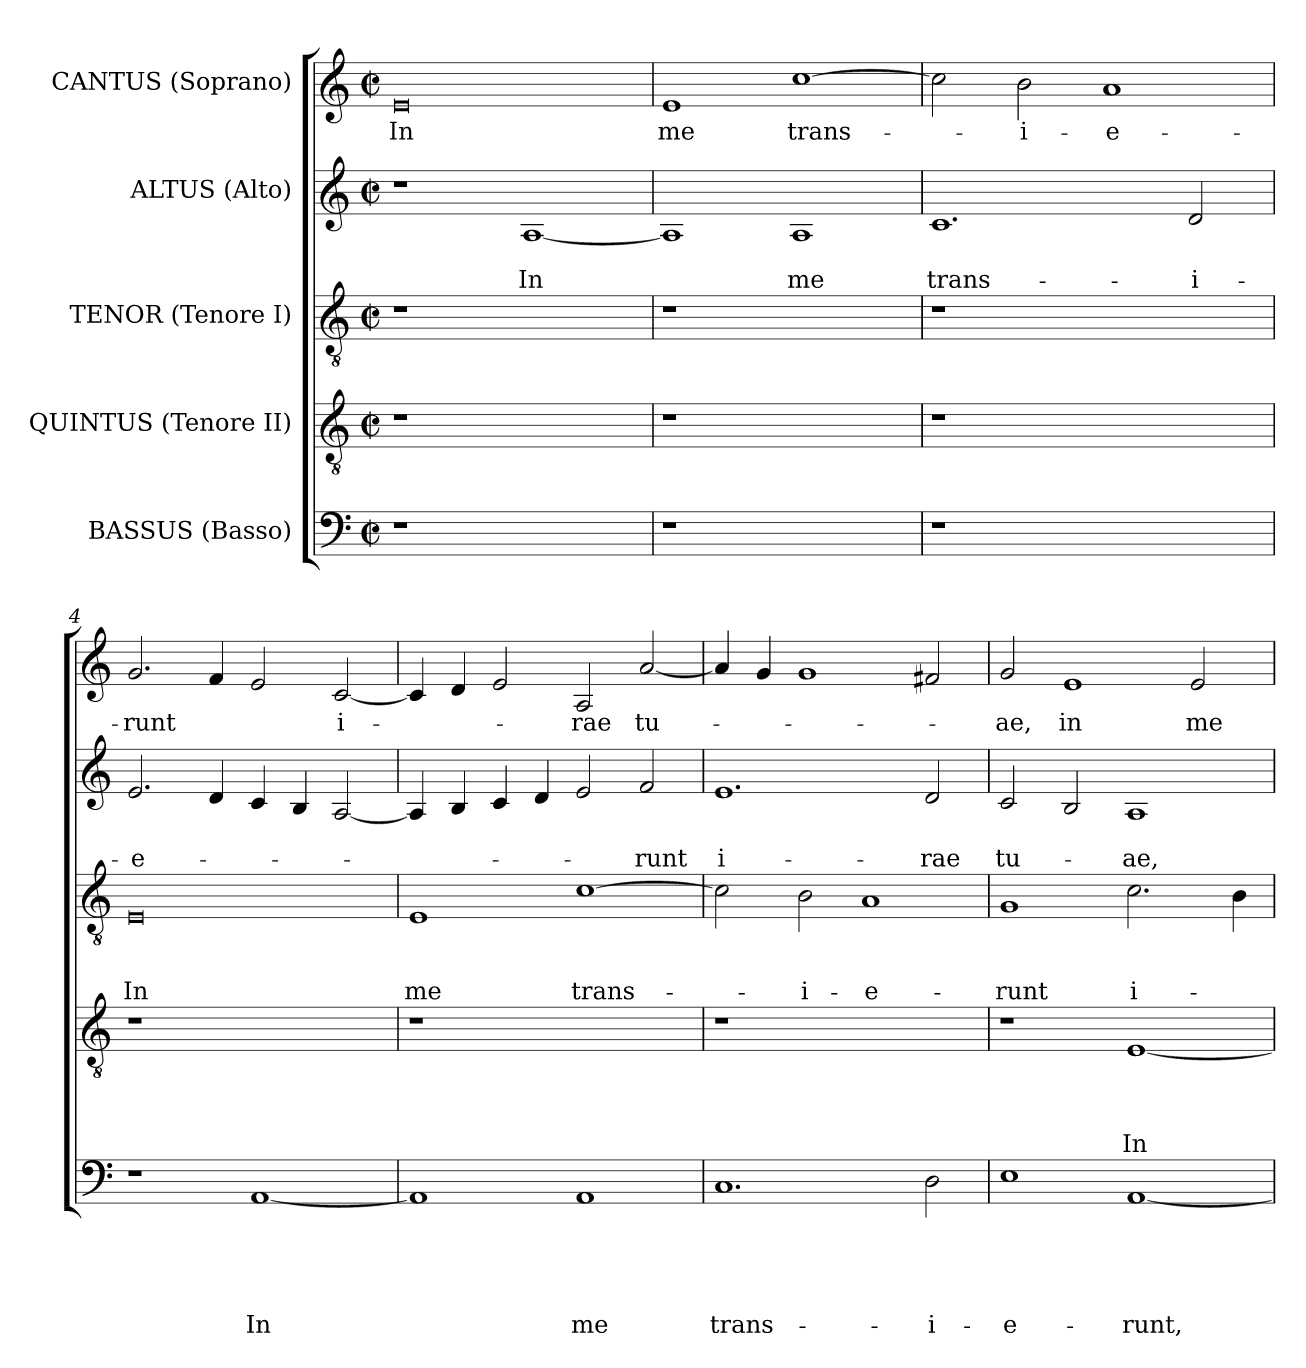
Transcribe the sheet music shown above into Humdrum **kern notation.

**kern	**text	**text	**text	**text	**text	**kern	**text	**text	**text	**text	**kern	**text	**text	**text	**kern	**text	**text	**kern	**text
*part5	*part5	*part5	*part5	*part5	*part5	*part4	*part4	*part4	*part4	*part4	*part3	*part3	*part3	*part3	*part2	*part2	*part2	*part1	*part1
*staff5	*staff5	*staff5	*staff5	*staff5	*staff5	*staff4	*staff4	*staff4	*staff4	*staff4	*staff3	*staff3	*staff3	*staff3	*staff2	*staff2	*staff2	*staff1	*staff1
*I"BASSUS (Basso)	*	*	*	*	*	*I"QUINTUS (Tenore II)	*	*	*	*	*I"TENOR (Tenore I)	*	*	*	*I"ALTUS (Alto)	*	*	*I"CANTUS (Soprano)	*
*clefF4	*	*	*	*	*	*clefGv2	*	*	*	*	*clefGv2	*	*	*	*clefG2	*	*	*clefG2	*
*k[]	*	*	*	*	*	*k[]	*	*	*	*	*k[]	*	*	*	*k[]	*	*	*k[]	*
*C:	*	*	*	*	*	*C:	*	*	*	*	*C:	*	*	*	*C:	*	*	*C:	*
*M2/2	*	*	*	*	*	*M2/2	*	*	*	*	*M2/2	*	*	*	*M2/2	*	*	*M2/2	*
*met(c|)	*	*	*	*	*	*met(c|)	*	*	*	*	*met(c|)	*	*	*	*met(c|)	*	*	*met(c|)	*
=1	=1	=1	=1	=1	=1	=1	=1	=1	=1	=1	=1	=1	=1	=1	=1	=1	=1	=1	=1
1r	.	.	.	.	.	1r	.	.	.	.	1r	.	.	.	1r	.	.	0e	In
1ryy	.	.	.	.	.	1ryy	.	.	.	.	1ryy	.	.	.	[1A	.	In	.	.
=2	=2	=2	=2	=2	=2	=2	=2	=2	=2	=2	=2	=2	=2	=2	=2	=2	=2	=2	=2
1r	.	.	.	.	.	1r	.	.	.	.	1r	.	.	.	1A]	.	.	1e	me
1ryy	.	.	.	.	.	1ryy	.	.	.	.	1ryy	.	.	.	1A	.	me	[1cc	trans-
=3	=3	=3	=3	=3	=3	=3	=3	=3	=3	=3	=3	=3	=3	=3	=3	=3	=3	=3	=3
1r	.	.	.	.	.	1r	.	.	.	.	1r	.	.	.	1.c	.	trans-	2cc\]	.
.	.	.	.	.	.	.	.	.	.	.	.	.	.	.	.	.	.	2b\	-i-
1ryy	.	.	.	.	.	1ryy	.	.	.	.	1ryy	.	.	.	.	.	.	1a	-e-
.	.	.	.	.	.	.	.	.	.	.	.	.	.	.	2d/	.	-i-	.	.
=4	=4	=4	=4	=4	=4	=4	=4	=4	=4	=4	=4	=4	=4	=4	=4	=4	=4	=4	=4
1r	.	.	.	.	.	1r	.	.	.	.	0E	.	.	In	2.e/	.	-e-	2.g/	-runt
.	.	.	.	.	.	.	.	.	.	.	.	.	.	.	4d/	.	.	4f/	.
[1AA	.	.	.	.	In	1ryy	.	.	.	.	.	.	.	.	4c/	.	.	2e/	.
.	.	.	.	.	.	.	.	.	.	.	.	.	.	.	4B/	.	.	.	.
.	.	.	.	.	.	.	.	.	.	.	.	.	.	.	[2A/	.	.	[2c/	i-
!!LO:LB:g=z
=5	=5	=5	=5	=5	=5	=5	=5	=5	=5	=5	=5	=5	=5	=5	=5	=5	=5	=5	=5
1AA]	.	.	.	.	.	1r	.	.	.	.	1E	.	.	me	4A/]	.	-­-	4c/]	-­-
.	.	.	.	.	.	.	.	.	.	.	.	.	.	.	4B/	.	.	4d/	.
.	.	.	.	.	.	.	.	.	.	.	.	.	.	.	4c/	.	.	2e/	.
.	.	.	.	.	.	.	.	.	.	.	.	.	.	.	4d/	.	.	.	.
1AA	.	.	.	.	me	1ryy	.	.	.	.	[1c	.	.	trans-	2e/	.	.	2A/	-rae
.	.	.	.	.	.	.	.	.	.	.	.	.	.	.	2f/	.	-runt	[2a/	tu-
=6	=6	=6	=6	=6	=6	=6	=6	=6	=6	=6	=6	=6	=6	=6	=6	=6	=6	=6	=6
1.C	.	.	.	.	trans-	1r	.	.	.	.	2c\]	.	.	.	1.e	.	i-	4a/]	.
.	.	.	.	.	.	.	.	.	.	.	.	.	.	.	.	.	.	4g/	.
.	.	.	.	.	.	.	.	.	.	.	2B\	.	.	-i-	.	.	.	1g	.
.	.	.	.	.	.	1ryy	.	.	.	.	1A	.	.	-e-	.	.	.	.	.
2D\	.	.	.	.	-i-	.	.	.	.	.	.	.	.	.	2d/	.	-rae	2f#X/	.
=7	=7	=7	=7	=7	=7	=7	=7	=7	=7	=7	=7	=7	=7	=7	=7	=7	=7	=7	=7
1E	.	.	.	.	-e-	1r	.	.	.	.	1G	.	.	-runt	2c/	.	tu-	2g/	-ae,
.	.	.	.	.	.	.	.	.	.	.	.	.	.	.	2B/	.	.	1e	in
[1AA	.	.	.	.	-runt,	[1E	.	.	.	In	2.c\	.	.	i-	1A	.	-ae,	.	.
.	.	.	.	.	.	.	.	.	.	.	.	.	.	.	.	.	.	2e/	me
.	.	.	.	.	.	.	.	.	.	.	4B\	.	.	.	.	.	.	.	.
=	=	=	=	=	=	=	=	=	=	=	=	=	=	=	=	=	=	=	=
*-	*-	*-	*-	*-	*-	*-	*-	*-	*-	*-	*-	*-	*-	*-	*-	*-	*-	*-	*-
